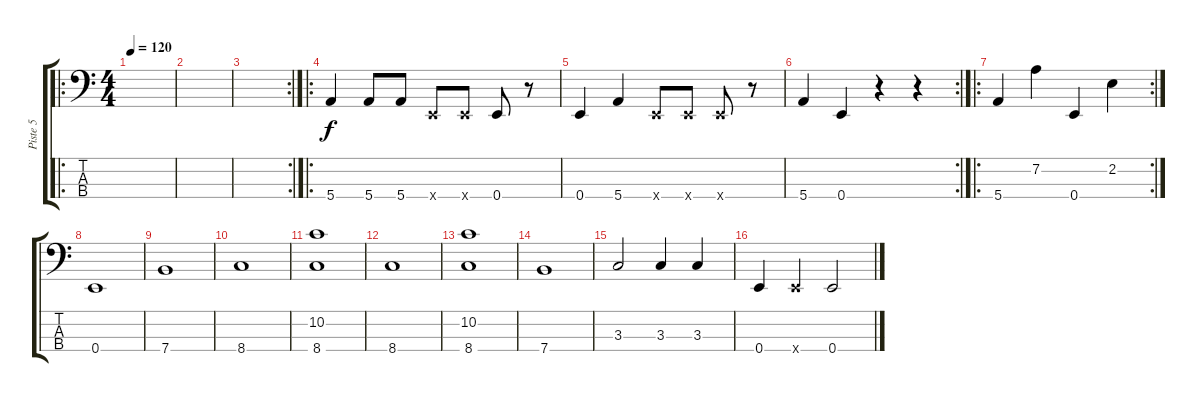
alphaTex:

\track ("Piste 5" "Piste 5") {instrument fretlessbass}
\staff {score tabs}
\tuning (G2 D2 A1 E1) {hide}
\ro
\ts (4 4)
\tempo 120
\clef f4
\ks c
|
|
\rc 2
|
\ro
5.4.4 5.4.8 5.4.8 0.4{x}.8 0.4{x}.8 0.4.8 r.8 |
0.4.4 5.4.4 0.4{x}.8 0.4{x}.8 0.4{x}.8 r.8 |
\rc 2
5.4.4 0.4.4 r.4 r.4 |
\ro
\rc 2
5.4.4 7.2.4 0.4.4 2.2.4 |
0.4.1 |
7.4.1 |
8.4.1 |
(10.2 8.4).1 |
8.4.1 |
(10.2 8.4).1 |
7.4.1 |
3.3.2 3.3.4 3.3.4 |
0.4.4 0.4{x}.4 0.4.2
